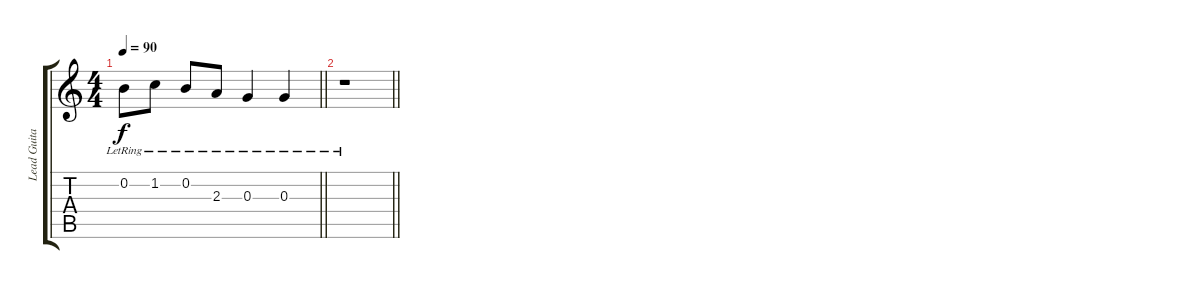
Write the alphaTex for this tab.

\track ("Lead Guitar" "Lead Guita") {instrument acousticguitarsteel}
\staff {score tabs}
\tuning (E4 B3 G3 D3 A2 E2) {hide}
\ts (4 4)
\tempo 90
\clef g2
\barLineRight lightlight
\ks c
0.2{lr}.8{dy f} 1.2{lr}.8 0.2{lr}.8 2.3{lr}.8 0.3{lr}.4 0.3{lr}.4 |
\barLineRight lightlight
r.1
